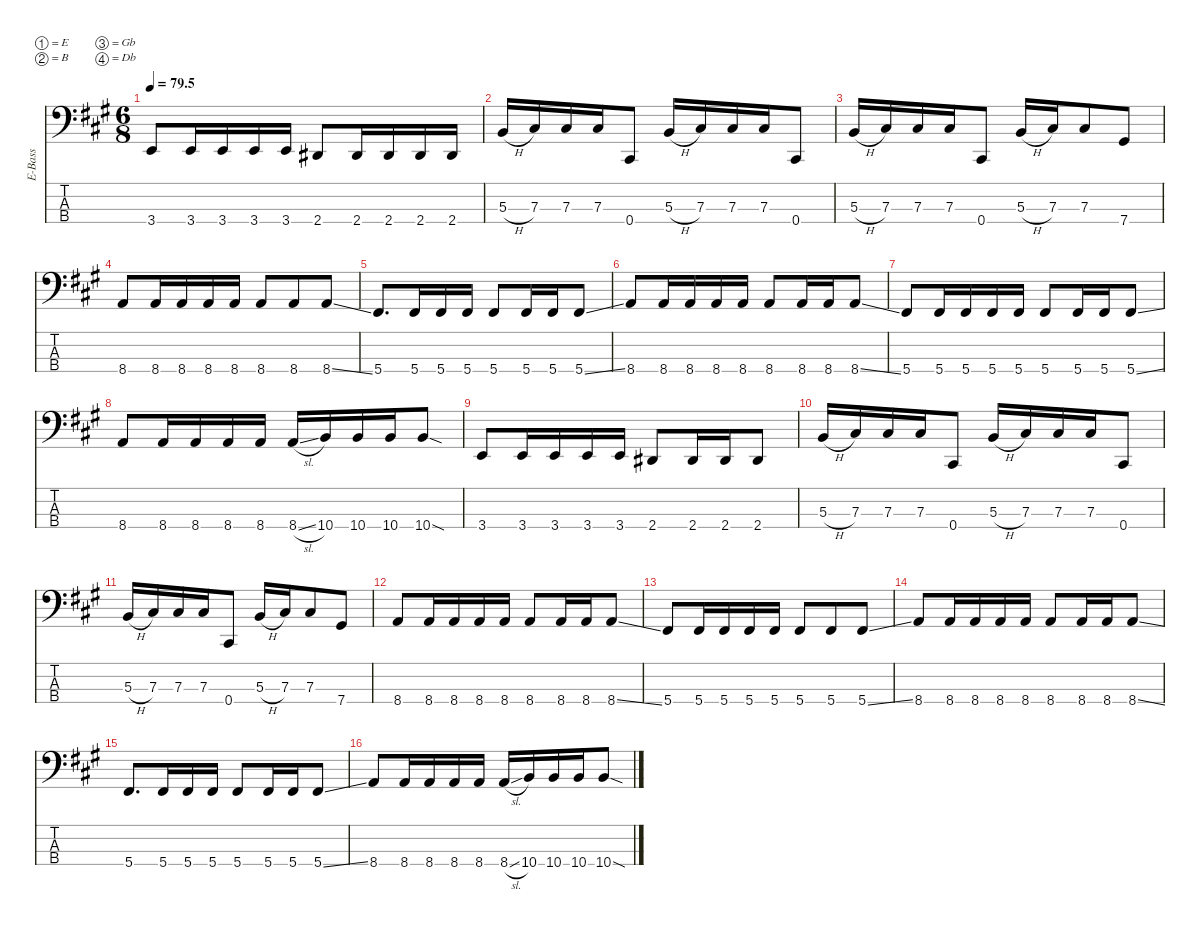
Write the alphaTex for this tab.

\defaultSystemsLayout 4
\hideDynamics
\bracketExtendMode nobrackets
\otherSystemsTrackNameOrientation horizontal
\track ("Bass" "E-Bass") {instrument electricbassfinger}
\staff {score tabs}
\tuning (E2 B1 Gb1 Db1)
\ts (6 8)
\tempo
79.5
\accidentals auto
\clef f4
\ottava regular
\simile none
\ks a
3.4{acc forcenatural}.8{dy f beam Up} 3.4{acc forcenatural}.16{beam Up} 3.4{acc forcenatural}.16{beam Up} 3.4{acc forcenatural}.16{beam Up} 3.4{acc forcenatural}.16{beam Up} 2.4{acc #}.8{beam Up} 2.4{acc #}.16{beam Up} 2.4{acc #}.16{beam Up} 2.4{acc #}.16{beam Up} 2.4{acc #}.16{beam Up} |
5.3{h acc forcenatural}.16{beam Up} 7.3{acc #}.16{beam Up} 7.3{acc #}.16{beam Up} 7.3{acc #}.16{beam Up} 0.4{acc #}.8{beam Up} 5.3{h acc forcenatural}.16{beam Up} 7.3{acc #}.16{beam Up} 7.3{acc #}.16{beam Up} 7.3{acc #}.16{beam Up} 0.4{acc #}.8{beam Up} |
5.3{h acc forcenatural}.16{beam Up} 7.3{acc #}.16{beam Up} 7.3{acc #}.16{beam Up} 7.3{acc #}.16{beam Up} 0.4{acc #}.8{beam Up} 5.3{h acc forcenatural}.16{beam Up} 7.3{acc #}.16{beam Up} 7.3{acc #}.8{beam Up} 7.4{acc #}.8{beam Up} |
8.4{acc forcenatural}.8{beam Up} 8.4{acc forcenatural}.16{beam Up} 8.4{acc forcenatural}.16{beam Up} 8.4{acc forcenatural}.16{beam Up} 8.4{acc forcenatural}.16{beam Up} 8.4{acc forcenatural}.8{beam Up} 8.4{acc forcenatural}.8{beam Up} 8.4{ss acc forcenatural}.8{beam Up} |
5.4{acc #}.8{d beam Up} 5.4{acc #}.16{beam Up} 5.4{acc #}.16{beam Up} 5.4{acc #}.16{beam Up} 5.4{acc #}.8{beam Up} 5.4{acc #}.16{beam Up} 5.4{acc #}.16{beam Up} 5.4{ss acc #}.8{beam Up} |
8.4{acc forcenatural}.8{beam Up} 8.4{acc forcenatural}.16{beam Up} 8.4{acc forcenatural}.16{beam Up} 8.4{acc forcenatural}.16{beam Up} 8.4{acc forcenatural}.16{beam Up} 8.4{acc forcenatural}.8{beam Up} 8.4{acc forcenatural}.16{beam Up} 8.4{acc forcenatural}.16{beam Up} 8.4{ss acc forcenatural}.8{beam Up} |
5.4{acc #}.8{beam Up} 5.4{acc #}.16{beam Up} 5.4{acc #}.16{beam Up} 5.4{acc #}.16{beam Up} 5.4{acc #}.16{beam Up} 5.4{acc #}.8{beam Up} 5.4{acc #}.16{beam Up} 5.4{acc #}.16{beam Up} 5.4{ss acc #}.8{beam Up} |
8.4{acc forcenatural}.8{beam Up} 8.4{acc forcenatural}.16{beam Up} 8.4{acc forcenatural}.16{beam Up} 8.4{acc forcenatural}.16{beam Up} 8.4{acc forcenatural}.16{beam Up} 8.4{sl acc forcenatural}.16{beam Up} 10.4{acc forcenatural}.16{beam Up} 10.4{acc forcenatural}.16{beam Up} 10.4{acc forcenatural}.16{beam Up} 10.4{sod acc forcenatural}.8{beam Up} |
3.4{acc forcenatural}.8{beam Up} 3.4{acc forcenatural}.16{beam Up} 3.4{acc forcenatural}.16{beam Up} 3.4{acc forcenatural}.16{beam Up} 3.4{acc forcenatural}.16{beam Up} 2.4{acc #}.8{beam Up} 2.4{acc #}.16{beam Up} 2.4{acc #}.16{beam Up} 2.4{acc #}.8{beam Up} |
5.3{h acc forcenatural}.16{beam Up} 7.3{acc #}.16{beam Up} 7.3{acc #}.16{beam Up} 7.3{acc #}.16{beam Up} 0.4{acc #}.8{beam Up} 5.3{h acc forcenatural}.16{beam Up} 7.3{acc #}.16{beam Up} 7.3{acc #}.16{beam Up} 7.3{acc #}.16{beam Up} 0.4{acc #}.8{beam Up} |
5.3{h acc forcenatural}.16{beam Up} 7.3{acc #}.16{beam Up} 7.3{acc #}.16{beam Up} 7.3{acc #}.16{beam Up} 0.4{acc #}.8{beam Up} 5.3{h acc forcenatural}.16{beam Up} 7.3{acc #}.16{beam Up} 7.3{acc #}.8{beam Up} 7.4{acc #}.8{beam Up} |
8.4{acc forcenatural}.8{beam Up} 8.4{acc forcenatural}.16{beam Up} 8.4{acc forcenatural}.16{beam Up} 8.4{acc forcenatural}.16{beam Up} 8.4{acc forcenatural}.16{beam Up} 8.4{acc forcenatural}.8{beam Up} 8.4{acc forcenatural}.16{beam Up} 8.4{acc forcenatural}.16{beam Up} 8.4{ss acc forcenatural}.8{beam Up} |
5.4{acc #}.8{beam Up} 5.4{acc #}.16{beam Up} 5.4{acc #}.16{beam Up} 5.4{acc #}.16{beam Up} 5.4{acc #}.16{beam Up} 5.4{acc #}.8{beam Up} 5.4{acc #}.8{beam Up} 5.4{ss acc #}.8{beam Up} |
8.4{acc forcenatural}.8{beam Up} 8.4{acc forcenatural}.16{beam Up} 8.4{acc forcenatural}.16{beam Up} 8.4{acc forcenatural}.16{beam Up} 8.4{acc forcenatural}.16{beam Up} 8.4{acc forcenatural}.8{beam Up} 8.4{acc forcenatural}.16{beam Up} 8.4{acc forcenatural}.16{beam Up} 8.4{ss acc forcenatural}.8{beam Up} |
5.4{acc #}.8{d beam Up} 5.4{acc #}.16{beam Up} 5.4{acc #}.16{beam Up} 5.4{acc #}.16{beam Up} 5.4{acc #}.8{beam Up} 5.4{acc #}.16{beam Up} 5.4{acc #}.16{beam Up} 5.4{ss acc #}.8{beam Up} |
8.4{acc forcenatural}.8{beam Up} 8.4{acc forcenatural}.16{beam Up} 8.4{acc forcenatural}.16{beam Up} 8.4{acc forcenatural}.16{beam Up} 8.4{acc forcenatural}.16{beam Up} 8.4{sl acc forcenatural}.16{beam Up} 10.4{acc forcenatural}.16{beam Up} 10.4{acc forcenatural}.16{beam Up} 10.4{acc forcenatural}.16{beam Up} 10.4{sod acc forcenatural}.8{beam Up}
